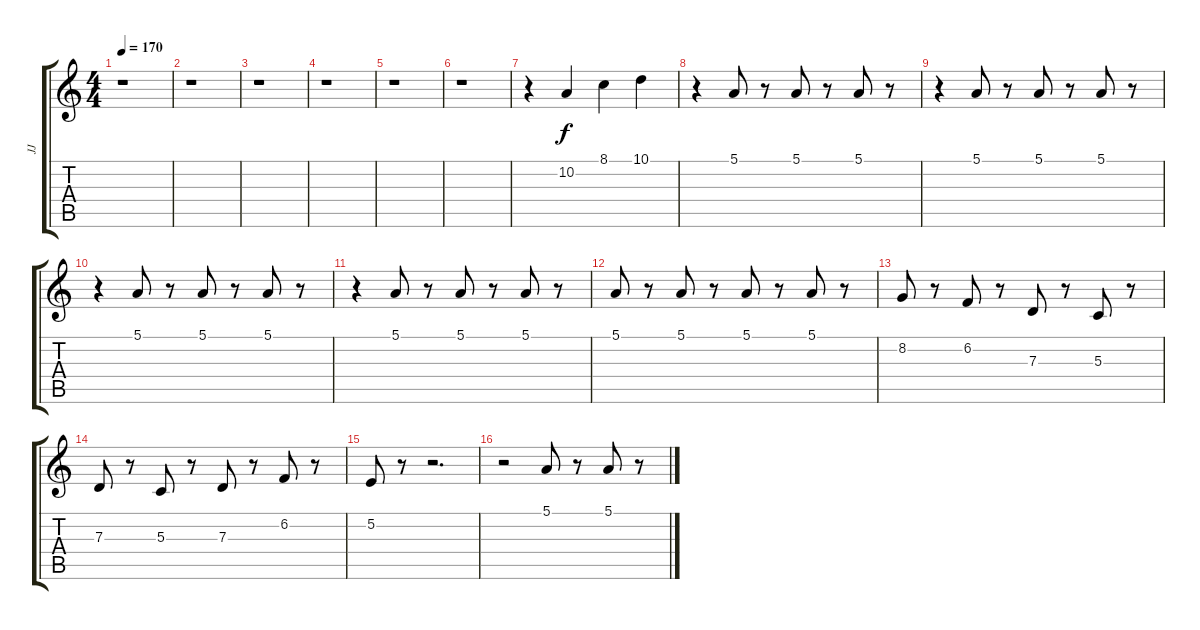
\track ("JJ" "JJ") {instrument lead2sawtooth}
\staff {score tabs}
\tuning (E4 B3 G3 D3 A2 E2) {hide}
\ts (4 4)
\tempo 170
\clef g2
\ks c
r.1{dy f} |
r.1 |
r.1 |
r.1 |
r.1 |
r.1 |
r.4 10.2.4 8.1.4 10.1.4 |
r.4 5.1.8 r.8 5.1.8 r.8 5.1.8 r.8 |
r.4 5.1.8 r.8 5.1.8 r.8 5.1.8 r.8 |
r.4 5.1.8 r.8 5.1.8 r.8 5.1.8 r.8 |
r.4 5.1.8 r.8 5.1.8 r.8 5.1.8 r.8 |
5.1.8 r.8 5.1.8 r.8 5.1.8 r.8 5.1.8 r.8 |
8.2.8 r.8 6.2.8 r.8 7.3.8 r.8 5.3.8 r.8 |
7.3.8 r.8 5.3.8 r.8 7.3.8 r.8 6.2.8 r.8 |
5.2.8 r.8 r.2{d} |
r.2 5.1.8 r.8 5.1.8 r.8
